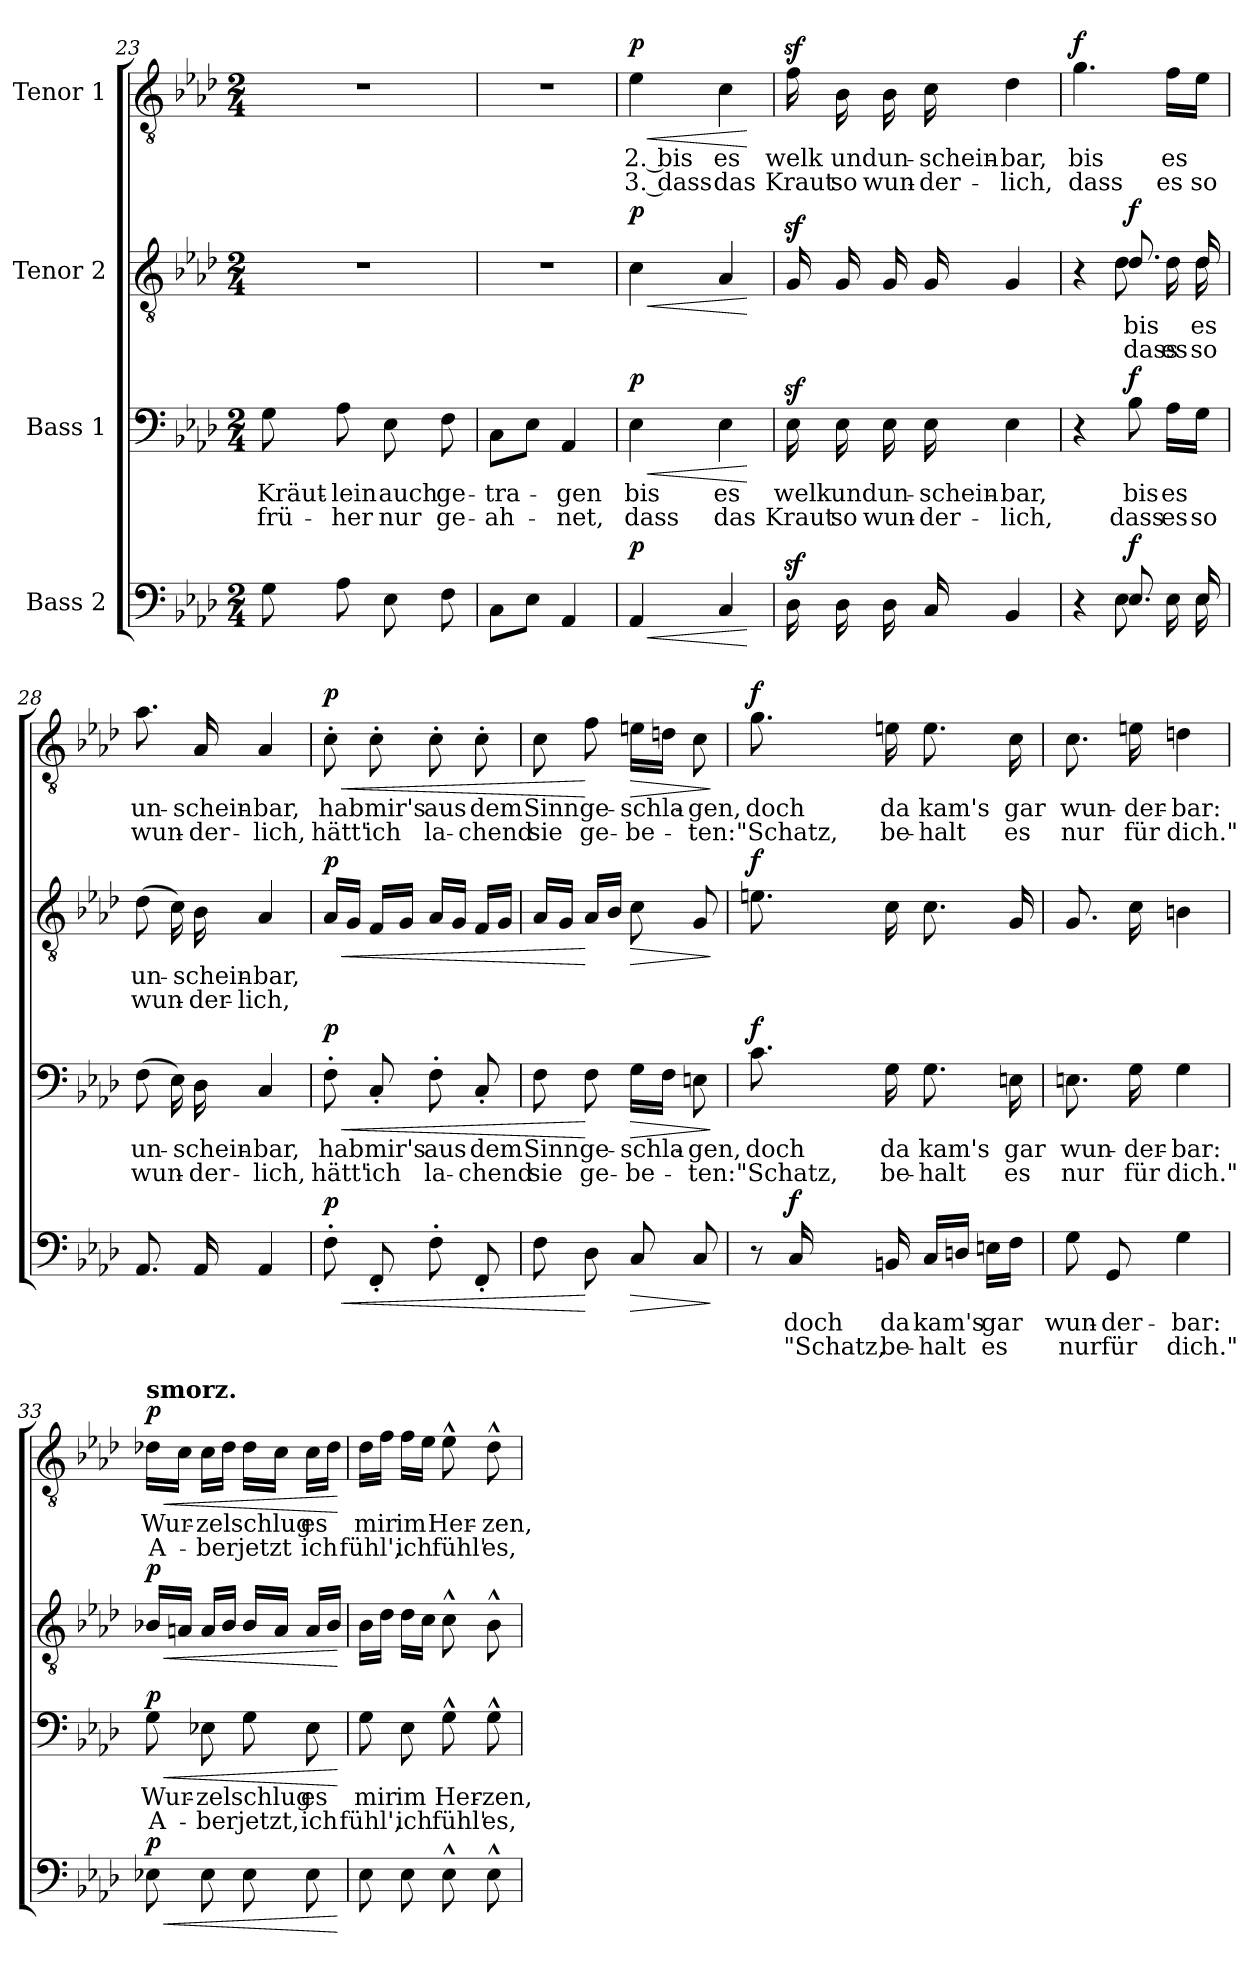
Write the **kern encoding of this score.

**kern	**text	**text	**dynam	**kern	**text	**text	**dynam	**kern	**text	**text	**dynam	**kern	**text	**text	**dynam
*part4	*part4	*part4	*part4	*part3	*part3	*part3	*part3	*part2	*part2	*part2	*part2	*part1	*part1	*part1	*part1
*staff4	*staff4	*staff4	*staff4	*staff3	*staff3	*staff3	*staff3	*staff2	*staff2	*staff2	*staff2	*staff1	*staff1	*staff1	*staff1
*I"Bass 2	*	*	*	*I"Bass 1	*	*	*	*I"Tenor 2	*	*	*	*I"Tenor 1	*	*	*
*clefF4	*	*	*	*clefF4	*	*	*	*clefGv2	*	*	*	*clefGv2	*	*	*
*k[b-e-a-d-]	*	*	*	*k[b-e-a-d-]	*	*	*	*k[b-e-a-d-]	*	*	*	*k[b-e-a-d-]	*	*	*
*M2/4	*	*	*	*M2/4	*	*	*	*M2/4	*	*	*	*M2/4	*	*	*
=23	=23	=23	=23	=23	=23	=23	=23	=23	=23	=23	=23	=23	=23	=23	=23
8G\	.	.	.	8G\	Kräut-	frü-	.	2r	.	.	.	2r	.	.	.
8A-\	.	.	.	8A-\	-lein	-her	.	.	.	.	.	.	.	.	.
8E-\	.	.	.	8E-\	auch	nur	.	.	.	.	.	.	.	.	.
8F\	.	.	.	8F\	ge-	ge-	.	.	.	.	.	.	.	.	.
=24	=24	=24	=24	=24	=24	=24	=24	=24	=24	=24	=24	=24	=24	=24	=24
8C\L	.	.	.	8C\L	-tra-	-ah-	.	2r	.	.	.	2r	.	.	.
8E-\J	.	.	.	8E-\J	.	.	.	.	.	.	.	.	.	.	.
4AA-/	.	.	.	4AA-/	-gen	-net,	.	.	.	.	.	.	.	.	.
=25	=25	=25	=25	=25	=25	=25	=25	=25	=25	=25	=25	=25	=25	=25	=25
!	!	!	!LO:HP:b	!	!	!	!LO:HP:b	!	!	!	!LO:HP:b	!	!	!	!LO:HP:b
!	!	!	!LO:DY:n=1:a	!	!	!	!LO:DY:n=1:a	!	!	!	!LO:DY:n=1:a	!	!	!	!LO:DY:n=1:a
4AA-/	.	.	< p	4E-\	bis	dass	< p	4c\	.	.	< p	4e-\	2. bis	3. dass	< p
4C/	.	.	.	4E-\	es	das	.	4A-/	.	.	.	4c\	es	das	.
.	.	.	[	.	.	.	[	.	.	.	[	.	.	.	[
=26	=26	=26	=26	=26	=26	=26	=26	=26	=26	=26	=26	=26	=26	=26	=26
16D-z>\	.	.	.	16E-z>\	welk	Kraut	.	16Gz>/	.	.	.	16fz>\	welk	Kraut	.
16D-\	.	.	.	16E-\	und	so	.	16G/	.	.	.	16B-\	und	so	.
16D-\	.	.	.	16E-\	un-	wun-	.	16G/	.	.	.	16B-\	un-	wun-	.
16C/	.	.	.	16E-\	-schein-	-der-	.	16G/	.	.	.	16c\	-schein-	-der-	.
4BB-/	.	.	.	4E-\	-bar,	-lich,	.	4G/	.	.	.	4d-\	-bar,	-lich,	.
!!LO:LB:g=z
=27	=27	=27	=27	=27	=27	=27	=27	=27	=27	=27	=27	=27	=27	=27	=27
*^	*	*	*	*	*	*	*	*^	*	*	*	*	*	*	*
!	!	!	!	!	!	!	!	!	!	!	!	!	!	!	!	!	!LO:DY:a
4r	4ryy	.	.	.	4r	.	.	.	4r	4ryy	.	.	.	4.g\	bis	dass	f
!	!	!	!	!LO:DY:a	!	!	!	!LO:DY:a	!	!	!	!	!LO:DY:a	!	!	!	!
8.E-/	8E-\	.	.	f	8B-\	bis	dass	f	8.d-/	8d-\	bis	dass	f	.	.	.	.
.	16E-\	.	.	.	16A-\LL	es	es	.	.	16d-\	.	es	.	16f\LL	es	-es	.
16E-/	16E-\	.	.	.	16G\JJ	.	so	.	16d-/	16d-\	es	so	.	16e-\JJ	.	so	.
*v	*v	*	*	*	*	*	*	*	*v	*v	*	*	*	*	*	*	*
=28	=28	=28	=28	=28	=28	=28	=28	=28	=28	=28	=28	=28	=28	=28	=28
8.AA-/	.	.	.	(8F\	un-	wun-	.	(8d-\	un-	-wun-	.	8.a-\	un-	wun-	.
.	.	.	.	16E-\)	.	.	.	16c\)	.	.	.	.	.	.	.
16AA-/	.	.	.	16D-\	-schein-	-der-	.	16B-\	-schein-	-der-	.	16A-/	-schein-	-der-	.
4AA-/	.	.	.	4C/	-bar,	lich,	.	4A-/	-bar,	lich,	.	4A-/	-bar,	-lich,	.
=29	=29	=29	=29	=29	=29	=29	=29	=29	=29	=29	=29	=29	=29	=29	=29
!	!	!	!LO:HP:b	!	!	!	!LO:HP:b	!	!	!	!LO:HP:b	!	!	!	!LO:HP:b
!	!	!	!LO:DY:n=1:a	!	!	!	!LO:DY:n=1:a	!	!	!	!LO:DY:n=1:a	!	!	!	!LO:DY:n=1:a
8F'\	.	.	< p	8F'\	hab	hätt'	< p	16A-/LL	.	.	< p	8c'\	hab	hätt'	< p
.	.	.	.	.	.	.	.	16G/JJ	.	.	.	.	.	.	.
8FF'/	.	.	.	8C'/	mir's	ich	.	16F/LL	.	.	.	8c'\	mir's	ich	.
.	.	.	.	.	.	.	.	16G/JJ	.	.	.	.	.	.	.
8F'\	.	.	.	8F'\	aus	la-	.	16A-/LL	.	.	.	8c'\	aus	la-	.
.	.	.	.	.	.	.	.	16G/JJ	.	.	.	.	.	.	.
8FF'/	.	.	.	8C'/	-dem	chend	.	16F/LL	.	.	.	8c'\	dem	-chend	.
.	.	.	.	.	.	.	.	16G/JJ	.	.	.	.	.	.	.
=30	=30	=30	=30	=30	=30	=30	=30	=30	=30	=30	=30	=30	=30	=30	=30
8F\	.	.	.	8F\	Sinn	sie	.	16A-/LL	.	.	.	8c\	Sinn	sie	.
.	.	.	.	.	.	.	.	16G/JJ	.	.	.	.	.	.	.
8D-\	.	.	[	8F\	ge-	-ge-	[	16A-/LL	.	.	[	8f\	ge-	-ge-	[
.	.	.	.	.	.	.	.	16B-/JJ	.	.	.	.	.	.	.
!	!	!	!LO:HP:b	!	!	!	!LO:HP:b	!	!	!	!LO:HP:b	!	!	!	!LO:HP:b
8C/	.	.	>	16G\LL	-schla-	-be-	>	8c\	.	.	>	16en\LL	-schla-	-be-	>
.	.	.	.	16F\JJ	.	.	.	.	.	.	.	16dn\JJ	.	.	.
8C/	.	.	.	8En\	-gen,	ten:	.	8G/	.	.	.	8c\	-gen,	ten:	.
.	.	.	]	.	.	.	]	.	.	.	]	.	.	.	]
!!LO:LB:g=z
=31	=31	=31	=31	=31	=31	=31	=31	=31	=31	=31	=31	=31	=31	=31	=31
!	!	!	!	!	!	!	!LO:DY:a	!	!	!	!LO:DY:a	!	!	!	!LO:DY:a
8r	.	.	.	8.c\	doch	"Schatz,	f	8.en\	.	.	f	8.g\	doch	"Schatz,	f
!	!	!	!LO:DY:a	!	!	!	!	!	!	!	!	!	!	!	!
16C/	doch	"Schatz,	f	.	.	.	.	.	.	.	.	.	.	.	.
16BBn/	da	be-	.	16G\	da	be-	.	16c\	.	.	.	16en\	da	be-	.
16C/LL	-kam's	halt	.	8.G\	-kam's	halt	.	8.c\	.	.	.	8.e\	kam's	halt	.
16Dn/JJ	.	.	.	.	.	.	.	.	.	.	.	.	.	.	.
16En\LL	gar	es	.	.	.	.	.	.	.	.	.	.	.	.	.
16F\JJ	.	.	.	16En\	gar	es	.	16G/	.	.	.	16c\	gar	es	.
=32	=32	=32	=32	=32	=32	=32	=32	=32	=32	=32	=32	=32	=32	=32	=32
8G\	wun-	-nur	.	8.En\	wun-	-nur	.	8.G/	.	.	.	8.c\	wun-	-nur	.
8GG/	der-	-für	.	.	.	.	.	.	.	.	.	.	.	.	.
.	.	.	.	16G\	der-	-für	.	16c\	.	.	.	16en\	der-	für	.
4G\	bar:	dich."	.	4G\	bar:	dich."	.	4Bn\	.	.	.	4dn\	bar:	dich."	.
=33	=33	=33	=33	=33	=33	=33	=33	=33	=33	=33	=33	=33	=33	=33	=33
!	!	!	!	!	!	!	!	!	!	!	!	!LO:TX:a:B:t=smorz.	!	!	!
!	!	!	!LO:HP:b	!	!	!	!LO:HP:b	!	!	!	!LO:HP:b	!	!	!	!LO:HP:b
!	!	!	!LO:DY:n=1:a	!	!	!	!LO:DY:n=1:a	!	!	!	!LO:DY:n=1:a	!	!	!	!LO:DY:n=1:a
8E-X\	.	.	< p	8G\	Wur-	-A-	< p	16B-X/LL	.	.	< p	16d-X\LL	Wur-	-A-	< p
.	.	.	.	.	.	.	.	16An/JJ	.	.	.	16c\JJ	.	.	.
8E-\	.	.	.	8E-X\	-zel	ber	.	16A/LL	.	.	.	16c\LL	-zel	ber	.
.	.	.	.	.	.	.	.	16B-/JJ	.	.	.	16d-\JJ	.	.	.
8E-\	.	.	.	8G\	schlug	jetzt,	.	16B-/LL	.	.	.	16d-\LL	schlug	jetzt	.
.	.	.	.	.	.	.	.	16A/JJ	.	.	.	16c\JJ	.	.	.
8E-\	.	.	.	8E-\	es	ich	.	16A/LL	.	.	.	16c\LL	es	ich	.
.	.	.	.	.	.	.	.	16B-/JJ	.	.	.	16d-\JJ	.	.	.
.	.	.	[	.	.	.	[	.	.	.	[	.	.	.	[
!!LO:PB:g=z
=34	=34	=34	=34	=34	=34	=34	=34	=34	=34	=34	=34	=34	=34	=34	=34
8E-\	.	.	.	8G\	mir	fühl',	.	16B-\LL	.	.	.	16d-\LL	mir	fühl',	.
.	.	.	.	.	.	.	.	16d-\JJ	.	.	.	16f\JJ	.	.	.
8E-\	.	.	.	8E-\	im	ich	.	16d-\LL	.	.	.	16f\LL	im	ich	.
.	.	.	.	.	.	.	.	16c\JJ	.	.	.	16e-\JJ	.	.	.
8E-^^\	.	.	.	8G^^\	Her-	fühl'	.	8c^^\	.	.	.	8e-^^\	Her-	fühl'	.
8E-^^\	.	.	.	8G^^\	zen,	es,	.	8B-^^\	.	.	.	8d-^^\	-zen,	es,	.
=	=	=	=	=	=	=	=	=	=	=	=	=	=	=	=
*-	*-	*-	*-	*-	*-	*-	*-	*-	*-	*-	*-	*-	*-	*-	*-
